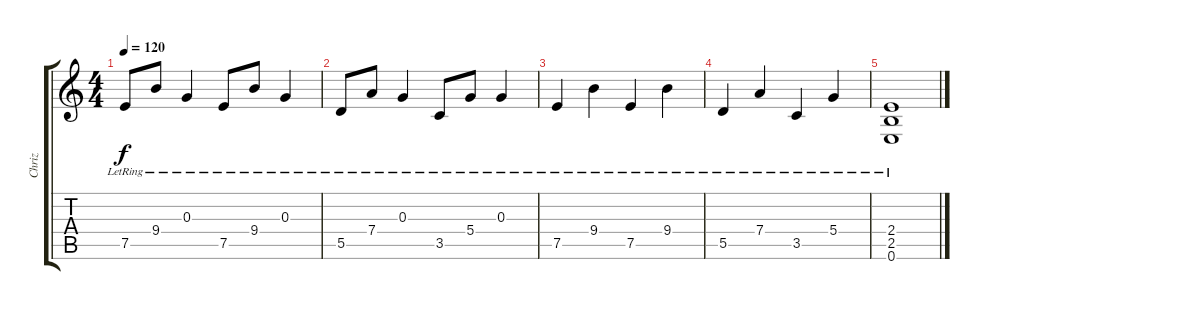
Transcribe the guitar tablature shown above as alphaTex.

\track ("Chriz" "Chriz") {instrument acousticguitarsteel}
\staff {score tabs}
\tuning (E4 B3 G3 D3 A2 E2) {hide}
\ts (4 4)
\tempo 120
\clef g2
\ks c
7.5{lr}.8{dy f} 9.4{lr}.8 0.3{lr}.4 7.5{lr}.8 9.4{lr}.8 0.3{lr}.4 |
5.5{lr}.8 7.4{lr}.8 0.3{lr}.4 3.5{lr}.8 5.4{lr}.8 0.3{lr}.4 |
7.5{lr}.4 9.4{lr}.4 7.5{lr}.4 9.4{lr}.4 |
5.5{lr}.4 7.4{lr}.4 3.5{lr}.4 5.4{lr}.4 |
(2.4{lr} 2.5 0.6).1
